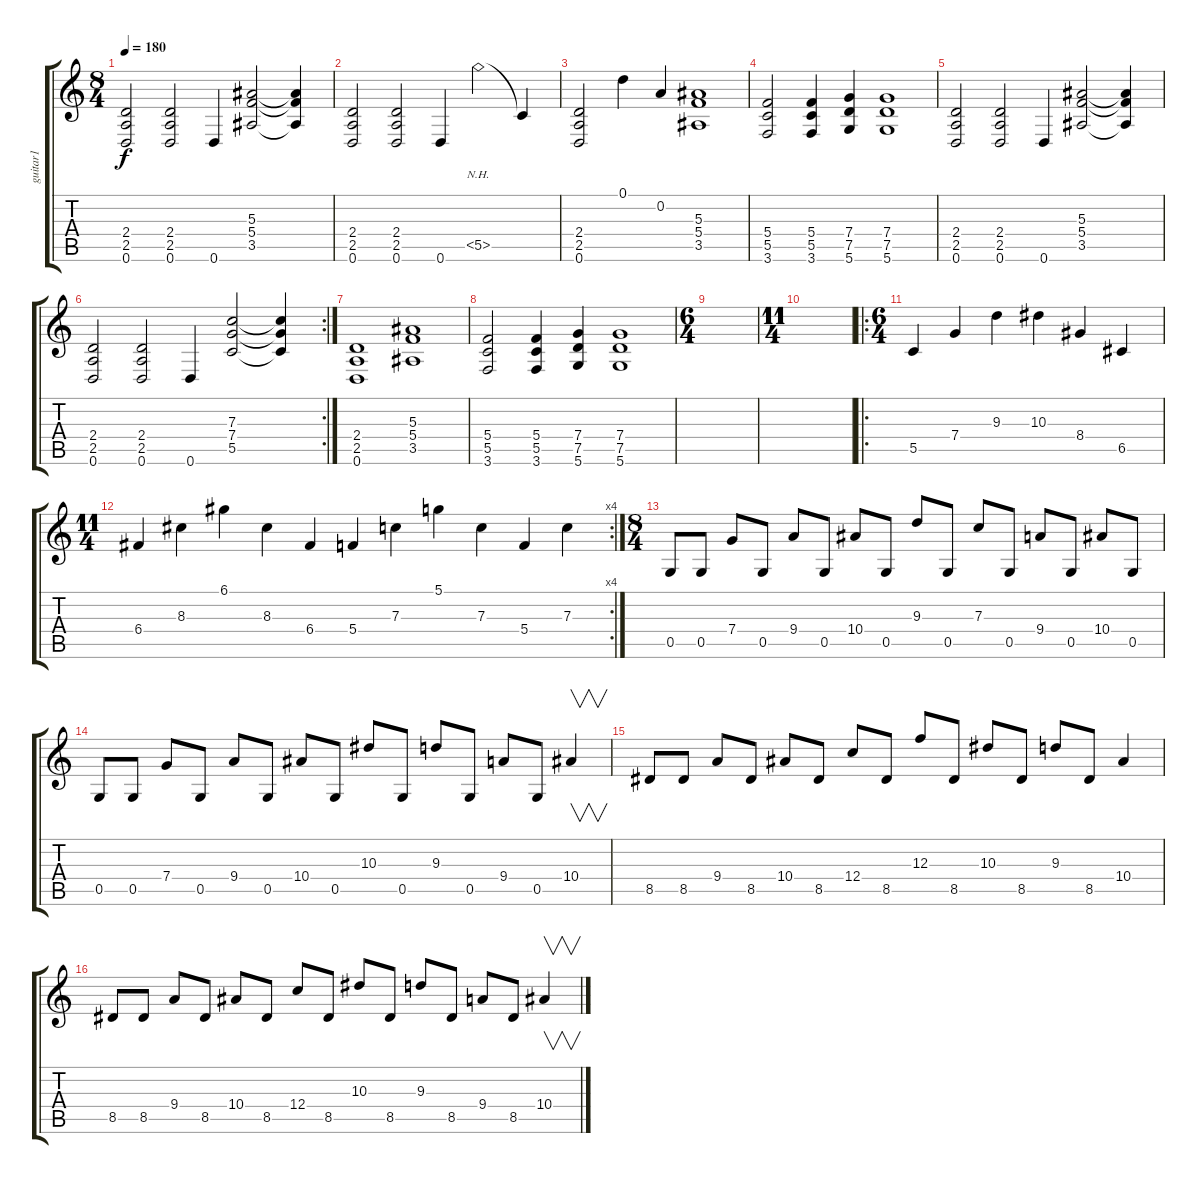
\track ("guitar1" "guitar1") {instrument distortionguitar}
\staff {score tabs}
\tuning (D4 A3 F3 C3 G2 D2) {hide}
\ts (8 4)
\tempo 180
\clef g2
\ks c
(2.4 2.5 0.6).2{dy f} (2.4 2.5 0.6).2 0.6.4 (5.3 5.4 3.5).2 (5.3{t} 5.4{t} 3.5{t}).4 |
(2.4 2.5 0.6).2 (2.4 2.5 0.6).2 0.6.4 5.5{nh}.2 5.5{t}.4 |
(2.4 2.5 0.6).2 0.1.4 0.2.4 (5.3 5.4 3.5).1 |
(5.4 5.5 3.6).2 (5.4 5.5 3.6).4 (7.4 7.5 5.6).4 (7.4 7.5 5.6).1 |
(2.4 2.5 0.6).2 (2.4 2.5 0.6).2 0.6.4 (5.3 5.4 3.5).2 (5.3{t} 5.4{t} 3.5{t}).4 |
\rc 2
(2.4 2.5 0.6).2 (2.4 2.5 0.6).2 0.6.4 (7.3 7.4 5.5).2 (7.3{t} 7.4{t} 5.5{t}).4 |
(2.4 2.5 0.6).1 (5.3 5.4 3.5).1 |
(5.4 5.5 3.6).2 (5.4 5.5 3.6).4 (7.4 7.5 5.6).4 (7.4 7.5 5.6).1 |
\ts (6 4)
|
\ts (11 4)
|
\ro
\ts (6 4)
5.5.4 7.4.4 9.3.4 10.3.4 8.4.4 6.5.4 |
\rc 4
\ts (11 4)
6.4.4 8.3.4 6.1.4 8.3.4 6.4.4 5.4.4 7.3.4 5.1.4 7.3.4 5.4.4 7.3.4 |
\ts (8 4)
0.5.8 0.5.8 7.4.8 0.5.8 9.4.8 0.5.8 10.4.8 0.5.8 9.3.8 0.5.8 7.3.8 0.5.8 9.4.8 0.5.8 10.4.8 0.5.8 |
0.5.8 0.5.8 7.4.8 0.5.8 9.4.8 0.5.8 10.4.8 0.5.8 10.3.8 0.5.8 9.3.8 0.5.8 9.4.8 0.5.8 10.4.4{v} |
8.5.8 8.5.8 9.4.8 8.5.8 10.4.8 8.5.8 12.4.8 8.5.8 12.3.8 8.5.8 10.3.8 8.5.8 9.3.8 8.5.8 10.4.4 |
8.5.8 8.5.8 9.4.8 8.5.8 10.4.8 8.5.8 12.4.8 8.5.8 10.3.8 8.5.8 9.3.8 8.5.8 9.4.8 8.5.8 10.4.4{v}
